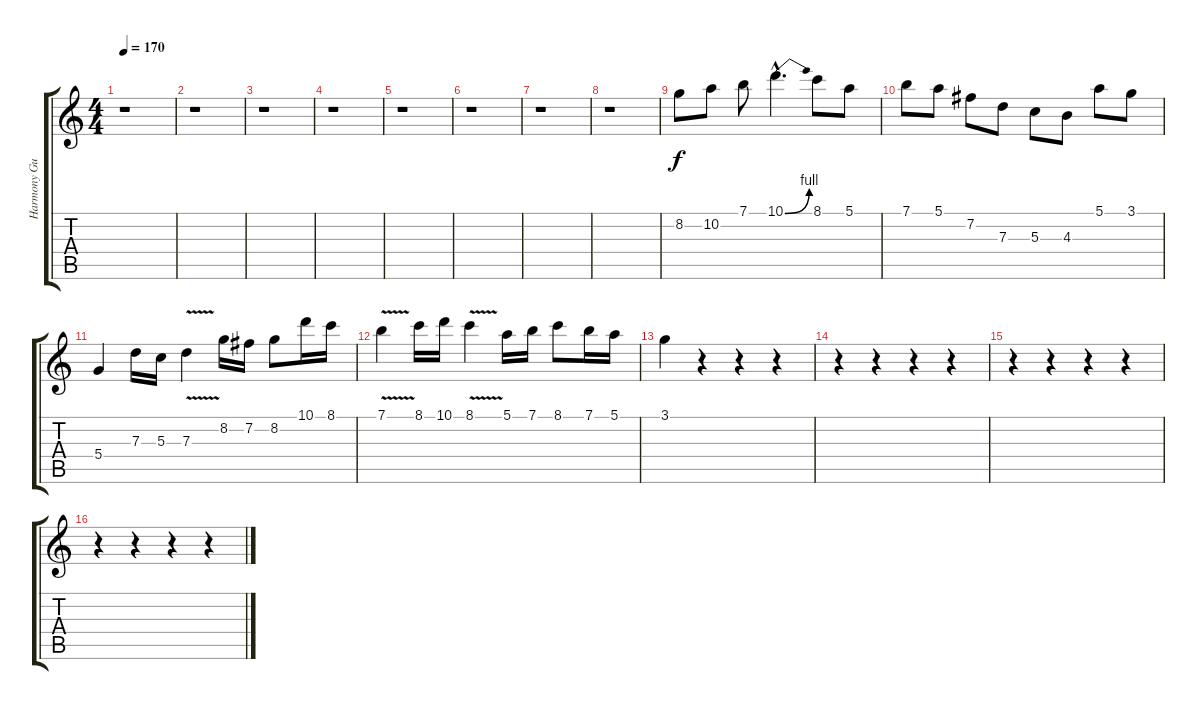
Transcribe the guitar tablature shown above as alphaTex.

\track ("Harmony Guitar" "Harmony Gu") {instrument distortionguitar}
\staff {score tabs}
\tuning (E4 B3 G3 D3 A2 E2) {hide}
\ts (4 4)
\tempo 170
\clef g2
\ks c
r.1{dy f} |
r.1 |
r.1 |
r.1 |
r.1 |
r.1 |
r.1 |
r.1 |
8.2.8 10.2.8 7.1.8 10.1{be (bend 0 0 60 4) hac}.4{d} 8.1.8 5.1.8 |
7.1.8 5.1.8 7.2.8 7.3.8 5.3.8 4.3.8 5.1.8 3.1.8 |
5.4.4 7.3.16 5.3.16 7.3{v}.4 8.2.16 7.2.16 8.2.8 10.1.16 8.1.16 |
7.1{v}.4 8.1.16 10.1.16 8.1{v}.4 5.1.16 7.1.16 8.1.8 7.1.16 5.1.16 |
3.1.4 r.4 r.4 r.4 |
r.4 r.4 r.4 r.4 |
r.4 r.4 r.4 r.4 |
r.4 r.4 r.4 r.4
